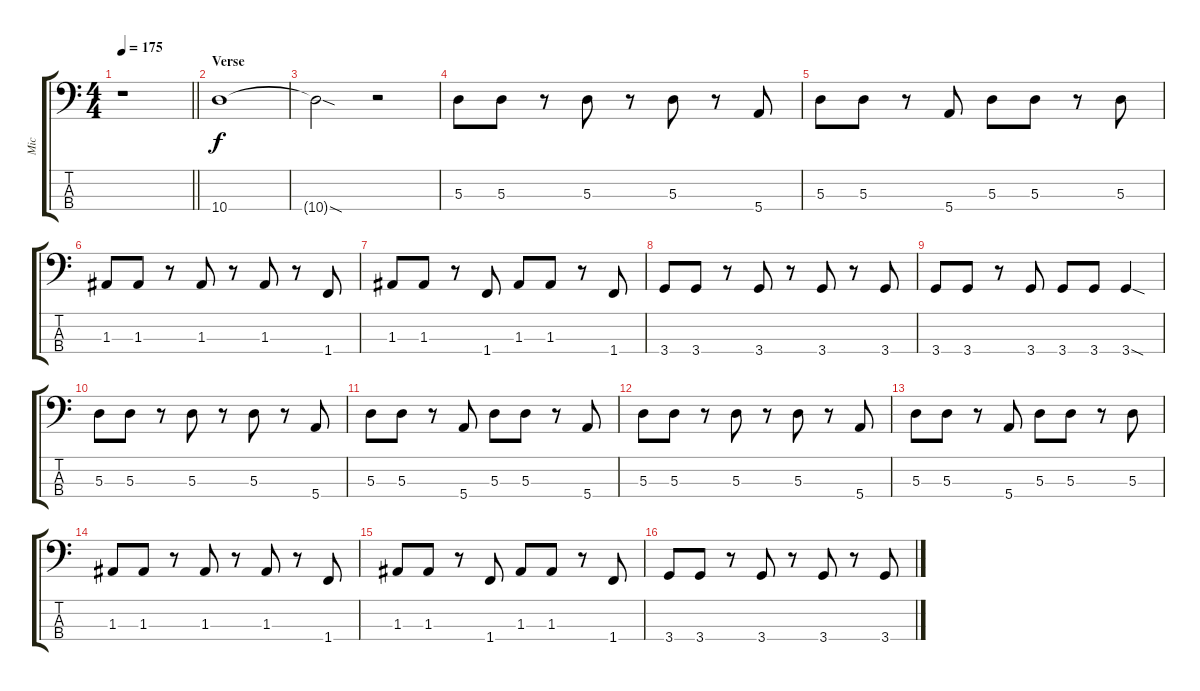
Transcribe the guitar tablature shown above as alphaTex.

\track ("Mic" "Mic") {instrument electricbassfinger}
\staff {score tabs}
\tuning (G2 D2 A1 E1) {hide}
\ts (4 4)
\tempo 175
\clef f4
\barLineRight lightlight
\ks c
r.1{dy f} |
\section ("" "Verse")
10.4.1 |
10.4{sod t}.2 r.2 |
5.3.8 5.3.8 r.8 5.3.8 r.8 5.3.8 r.8 5.4.8 |
5.3.8 5.3.8 r.8 5.4.8 5.3.8 5.3.8 r.8 5.3.8 |
1.3.8 1.3.8 r.8 1.3.8 r.8 1.3.8 r.8 1.4.8 |
1.3.8 1.3.8 r.8 1.4.8 1.3.8 1.3.8 r.8 1.4.8 |
3.4.8 3.4.8 r.8 3.4.8 r.8 3.4.8 r.8 3.4.8 |
3.4.8 3.4.8 r.8 3.4.8 3.4.8 3.4.8 3.4{sod}.4 |
5.3.8 5.3.8 r.8 5.3.8 r.8 5.3.8 r.8 5.4.8 |
5.3.8 5.3.8 r.8 5.4.8 5.3.8 5.3.8 r.8 5.4.8 |
5.3.8 5.3.8 r.8 5.3.8 r.8 5.3.8 r.8 5.4.8 |
5.3.8 5.3.8 r.8 5.4.8 5.3.8 5.3.8 r.8 5.3.8 |
1.3.8 1.3.8 r.8 1.3.8 r.8 1.3.8 r.8 1.4.8 |
1.3.8 1.3.8 r.8 1.4.8 1.3.8 1.3.8 r.8 1.4.8 |
3.4.8 3.4.8 r.8 3.4.8 r.8 3.4.8 r.8 3.4.8
